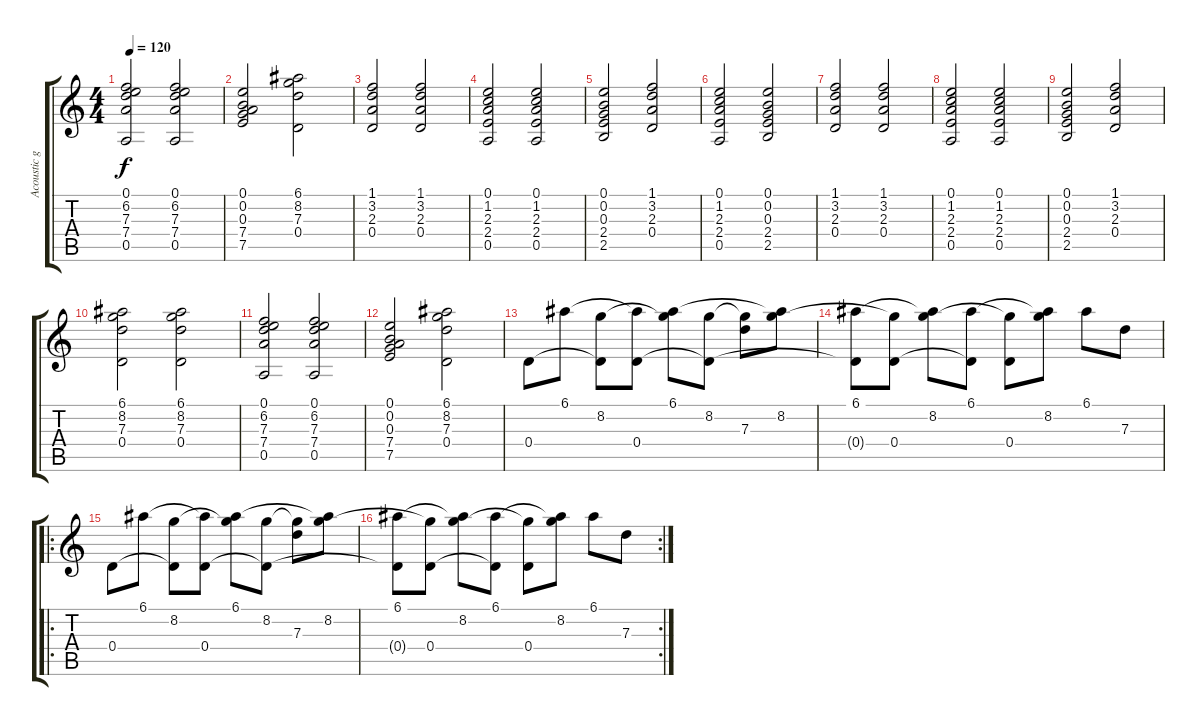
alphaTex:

\track ("Acoustic guitar" "Acoustic g") {instrument acousticguitarnylon}
\staff {score tabs}
\tuning (E4 B3 G3 D3 A2 E2) {hide}
\ts (4 4)
\tempo 120
\clef g2
\ks c
(0.1 6.2 7.3 7.4 0.5).2{dy f} (0.1 6.2 7.3 7.4 0.5).2 |
(0.1 0.2 0.3 7.4 7.5).2 (6.1 8.2 7.3 0.4).2 |
(1.1 3.2 2.3 0.4).2 (1.1 3.2 2.3 0.4).2 |
(0.1 1.2 2.3 2.4 0.5).2 (0.1 1.2 2.3 2.4 0.5).2 |
(0.1 0.2 0.3 2.4 2.5).2 (1.1 3.2 2.3 0.4).2 |
(0.1 1.2 2.3 2.4 0.5).2 (0.1 0.2 0.3 2.4 2.5).2 |
(1.1 3.2 2.3 0.4).2 (1.1 3.2 2.3 0.4).2 |
(0.1 1.2 2.3 2.4 0.5).2 (0.1 1.2 2.3 2.4 0.5).2 |
(0.1 0.2 0.3 2.4 2.5).2 (1.1 3.2 2.3 0.4).2 |
(6.1 8.2 7.3 0.4).2 (6.1 8.2 7.3 0.4).2 |
(0.1 6.2 7.3 7.4 0.5).2 (0.1 6.2 7.3 7.4 0.5).2 |
(0.1 0.2 0.3 7.4 7.5).2 (6.1 8.2 7.3 0.4).2 |
0.4.8 6.1.8 (8.2 0.4{t}).8 (6.1{t} 0.4).8 (6.1 8.2{t}).8 (8.2 0.4{t}).8 (8.2{t} 7.3).8 (6.1{t} 8.2).8 |
(6.1 0.4{t}).8 (8.2{t} 0.4).8 (6.1{t} 8.2).8 (6.1 0.4{t}).8 (8.2{t} 0.4).8 (6.1{t} 8.2).8 6.1.8 7.3.8 |
\ro
0.4.8 6.1.8 (8.2 0.4{t}).8 (6.1{t} 0.4).8 (6.1 8.2{t}).8 (8.2 0.4{t}).8 (8.2{t} 7.3).8 (6.1{t} 8.2).8 |
\rc 2
(6.1 0.4{t}).8 (8.2{t} 0.4).8 (6.1{t} 8.2).8 (6.1 0.4{t}).8 (8.2{t} 0.4).8 (6.1{t} 8.2).8 6.1.8 7.3.8
